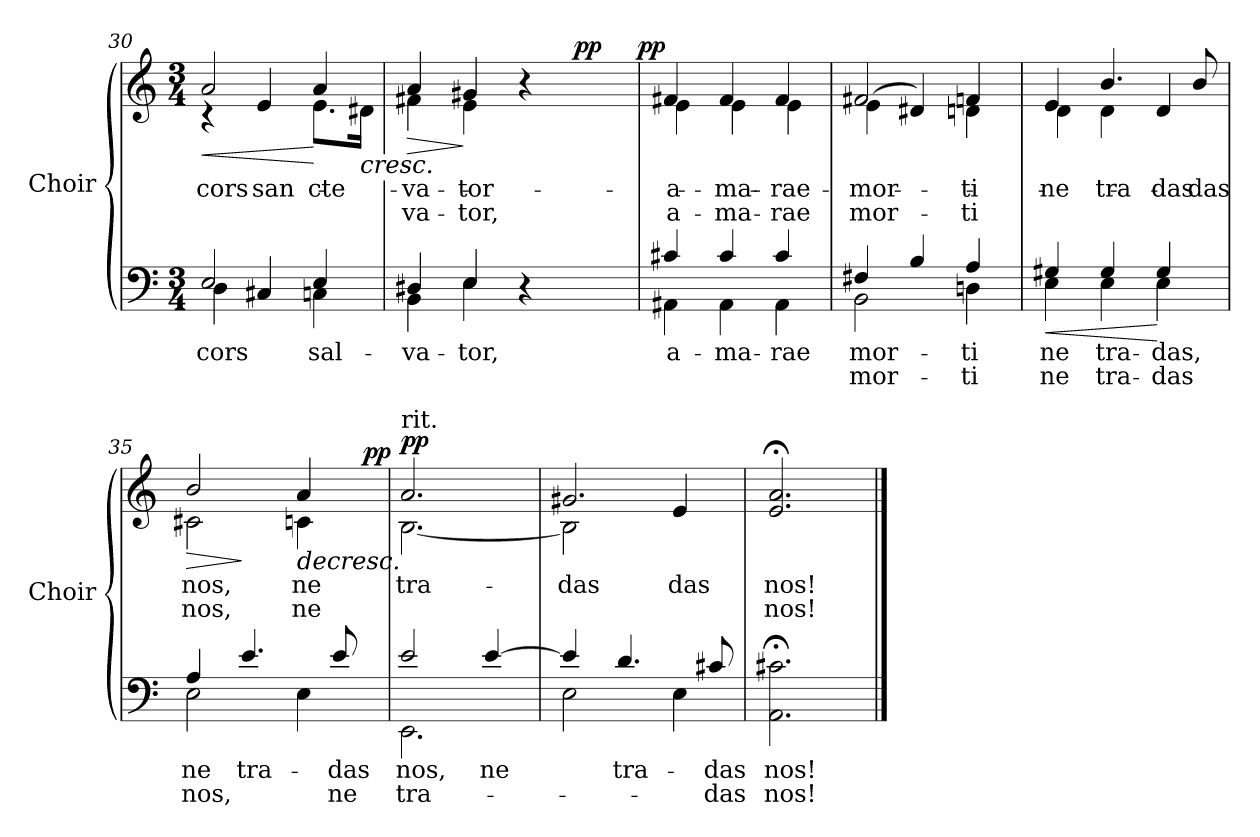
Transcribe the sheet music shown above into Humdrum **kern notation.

**kern	**text	**text	**kern	**text	**text	**dynam
*part1	*part1	*part1	*part1	*part1	*part1	*part1
*staff2	*staff2	*staff2	*staff1	*staff1	*staff1	*staff1/2
*I"Choir	*	*	*	*	*	*
*I'Choir	*	*	*	*	*	*
!!LO:LB:g=z
*clefF4	*	*	*clefG2	*	*	*
*k[]	*	*	*k[]	*	*	*
*a:	*	*	*a:	*	*	*
*M3/4	*	*	*M3/4	*	*	*
=30	=30	=30	=30	=30	=30	=30
!	!LO:LY:a:color=#000000	!	!	!	!	!
*^	*	*	*	*	*	*
!	!	!LO:LY:b:color=#000000	!	!	!	!	!
!	!	!	!	!	!LO:LY:a:color=#000000	!	!LO:HP:b
*	*	*	*	*^	*	*	*
2Ei/	4Di\	-cors	.	2ai/	4r	-cors	.	<
!	!	!	!	!	!	!LO:LY:b:color=#000000	!	!
.	4C#Xi/	.	.	.	4ei/	san-	.	.
!	!	!LO:LY:a:color=#000000	!	!	!	!	!	!
!	!	!LO:LY:b:color=#000000	!	!	!	!	!	!
!	!	!	!	!	!	!LO:LY:a:color=#000000	!	!
!	!	!	!	!	!	!LO:LY:b:color=#000000	!	!
4Ei/	4Cni\	sal-	.	4ai/	8.ei\L	-cte	.	[ [
!	!	!	!	!	!	!	!	!LO:HP:b
.	.	.	.	.	16d#Xi\Jk	.	.	<
*v	*v	*	*	*	*	*	*	*
*	*	*	*v	*v	*	*	*
=31	=31	=31	=31	=31	=31	=31
*	*	*	*^	*	*	*
!	!LO:LY:a:color=#000000	!	!	!	!	!	!
*^	*	*	*v	*v	*	*	*
*	*	*	*	*^	*	*	*
!	!	!LO:LY:b:color=#000000	!	!	!	!	!	!
*	*	*	*	*v	*v	*	*	*
*	*	*	*	*^	*	*	*
!	!	!	!	!	!	!LO:LY:a:color=#000000	!LO:LY:b:color=#000000	!LO:HP:b
*	*^	*	*	*	*^	*	*	*
4D#Xi/	4BBi\	2ryy	-va-	.	4ai/	4f#Xi\	2ryy	-va-	-va-	>
!	!	!	!LO:LY:a:color=#000000	!	!	!	!	!	!	!
!	!	!	!LO:LY:b:color=#000000	!	!	!	!	!	!	!
!	!	!	!	!	!	!	!	!LO:LY:a:color=#000000	!LO:LY:b:color=#000000	!
4Ei/	4Ei\	.	-tor,	.	4g#Xi/	4ei\	.	-tor	-tor,	] ] ]
4r	4ryy	8ryy	.	.	4r	4ryy	16ryy	.	.	.
.	.	.	.	.	.	.	32ryy	.	.	.
.	.	.	.	.	.	.	64...ryy	.	.	.
.	.	.	.	.	.	.	8ryy	.	.	pp
.	.	16ryy	.	.	.	.	.	.	.	.
.	.	32ryy	.	.	.	.	.	.	.	.
.	.	64ryy	.	.	.	.	.	.	.	.
.	.	128...ryy	.	.	.	.	.	.	.	.
.	.	.	.	.	.	.	512ryy	.	.	.
.	.	1024ryy	.	.	.	.	.	.	.	pp
*v	*v	*v	*	*	*	*	*	*	*	*
*	*	*	*v	*v	*v	*	*	*
=32	=32	=32	=32	=32	=32	=32
*^	*	*	*^	*	*	*
*	*^	*	*	*	*^	*	*	*
!	!	!	!LO:LY:a:color=#000000	!	!	!	!	!	!	!
*	*v	*v	*	*	*	*	*	*	*	*
*	*	*	*	*v	*v	*v	*	*	*
*	*^	*	*	*^	*	*	*
*	*	*	*	*	*	*^	*	*	*
!	!	!	!LO:LY:b:color=#000000	!	!	!	!	!	!	!
*	*v	*v	*	*	*	*	*	*	*	*
*	*	*	*	*v	*v	*v	*	*	*
*	*^	*	*	*^	*	*	*
*	*	*	*	*	*	*^	*	*	*
!	!	!	!	!	!	!	!	!LO:LY:a:color=#000000	!LO:LY:b:color=#000000	!
*	*v	*v	*	*	*	*	*	*	*	*
*	*	*	*	*	*v	*v	*	*	*
4c#Xi/	4AA#Xi\	a-	.	4f#Xi/	4ei\	a-	a-	.
!	!	!LO:LY:a:color=#000000	!	!	!	!	!	!
!	!	!LO:LY:b:color=#000000	!	!	!	!	!	!
!	!	!	!	!	!	!LO:LY:a:color=#000000	!LO:LY:b:color=#000000	!
4c#i/	4AA#i\	-ma-	.	4f#i/	4ei\	-ma-	-ma-	.
!	!	!LO:LY:a:color=#000000	!	!	!	!	!	!
!	!	!LO:LY:b:color=#000000	!	!	!	!	!	!
!	!	!	!	!	!	!LO:LY:a:color=#000000	!LO:LY:b:color=#000000	!
4c#i/	4AA#i\	-rae	.	4f#i/	4ei\	-rae	-rae	.
=33	=33	=33	=33	=33	=33	=33	=33	=33
!	!	!LO:LY:a:color=#000000	!LO:LY:b:color=#000000	!	!	!	!	!
!	!	!	!	!	!	!LO:LY:a:color=#000000	!LO:LY:b:color=#000000	!
4F#Xi/	2BBi\	mor-	mor-	2f#Xi/	(4ei\	mor-	mor-	.
4Bi/	.	.	.	.	4d#Xi/)	.	.	.
!	!	!LO:LY:a:color=#000000	!LO:LY:b:color=#000000	!	!	!	!	!
!	!	!	!	!	!	!LO:LY:a:color=#000000	!LO:LY:b:color=#000000	!
4Ai/	4Dni\	-ti	-ti	4fni/	4dni\	-ti	-ti	.
=34	=34	=34	=34	=34	=34	=34	=34	=34
!	!	!LO:LY:a:color=#000000	!LO:LY:b:color=#000000	!	!	!	!	!LO:HP:b=2
!	!	!	!	!	!	!LO:LY:a:color=#000000	!	!LO:HP:n=1:b
!	!	!	!	!	!	!LO:LY:b:color=#000000	!	!LO:HP:n=1:b
4G#Xi/	4Ei\	ne	ne	4ei/	4di\	ne	.	< < <
!	!	!LO:LY:a:color=#000000	!LO:LY:b:color=#000000	!	!	!	!	!
!	!	!	!	!	!	!LO:LY:a:color=#000000	!	!
!	!	!	!	!	!	!LO:LY:b:color=#000000	!	!
4G#i/	4Ei\	tra-	tra-	4.bi/	4di\	tra-	.	.
!	!	!LO:LY:a:color=#000000	!LO:LY:b:color=#000000	!	!	!	!	!
!	!	!	!	!	!	!LO:LY:b:color=#000000	!	!
4G#i/	4Ei\	-das,	-das	.	4di/	-das	.	[
!	!	!	!	!	!	!LO:LY:a:color=#000000	!	!
.	.	.	.	8bi/	.	-das	.	[
*	*	*	*	*v	*v	*	*	*
=35	=35	=35	=35	=35	=35	=35	=35
!	!	!LO:LY:a:color=#000000	!LO:LY:b:color=#000000	!	!	!	!
!	!	!	!	!	!LO:LY:a:color=#000000	!LO:LY:b:color=#000000	!LO:HP:b
*	*	*	*	*^	*	*	*
*	*	*	*	*	*^	*	*	*
4Ai/	2Ei\	ne	nos,	2bi/	2c#Xi\	2ryy	nos,	nos,	>
!	!	!LO:LY:a:color=#000000	!	!	!	!	!	!	!
4.ei/	.	tra-	.	.	.	.	.	.	]
!	!	!	!	!	!	!	!LO:LY:a:color=#000000	!LO:LY:b:color=#000000	!LO:HP:n=1:b
.	4Ei\	.	.	4ai/	4cni\	8ryy	ne	ne	] >
!	!	!LO:LY:a:color=#000000	!LO:LY:b:color=#000000	!	!	!	!	!	!
8ei/	.	-das	ne	.	.	32ryy	.	.	.
.	.	.	.	.	.	64...ryy	.	.	.
.	.	.	.	.	.	16ryy	.	.	pp
.	.	.	.	.	.	512ryy	.	.	.
*v	*v	*	*	*	*	*	*	*	*
.	.	.	.	.	.	.	.	[
*	*	*	*v	*v	*v	*	*	*
=36	=36	=36	=36	=36	=36	=36
*	*	*	*^	*	*	*
*	*	*	*	*^	*	*	*
!	!LO:LY:a:color=#000000	!LO:LY:b:color=#000000	!	!	!	!	!	!
*^	*	*	*v	*v	*v	*	*	*
*	*	*	*	*^	*	*	*
*	*	*	*	*	*^	*	*	*
!	!	!	!	!	!	!	!LO:LY:a:color=#000000	!	!
*	*	*	*	*	*v	*v	*	*	*
*	*	*	*	*	*^	*	*	*
!	!	!	!	!LO:TX:t=rit.	!	!	!	!	!
!	!	!	!	!	!	!	!LO:LY:b:color=#000000	!	!
*	*	*	*	*	*v	*v	*	*	*
2ei/	2.EEi\	nos,	tra-	2.ai/	[2.Bi\	tra-	.	pp
!	!	!LO:LY:a:color=#000000	!	!	!	!	!	!
[4ei/	.	ne	.	.	.	.	.	.
=37	=37	=37	=37	=37	=37	=37	=37	=37
!	!	!	!	!	!	!LO:LY:a:color=#000000	!	!
4ei/]	2Ei\	.	.	2.g#Xi/	2Bi\]	-das	.	.
!	!	!LO:LY:a:color=#000000	!	!	!	!	!	!
4.di/	.	tra-	.	.	.	.	.	.
!	!	!	!	!	!	!LO:LY:b:color=#000000	!	!
.	4Ei\	.	.	.	4ei/	-das	.	.
!	!	!LO:LY:a:color=#000000	!LO:LY:b:color=#000000	!	!	!	!	!
8c#Xi/	.	-das	-das	.	.	.	.	.
*v	*v	*	*	*	*	*	*	*
*	*	*	*v	*v	*	*	*
=38	=38	=38	=38	=38	=38	=38
!	!LO:LY:a:color=#000000	!LO:LY:b:color=#000000	!	!	!	!
!	!	!	!	!LO:LY:a:color=#000000	!LO:LY:b:color=#000000	!
2.AAi\; 2.c#Xi;	nos!	nos!	2.ei/; 2.ai;	nos!	nos!	.
==	==	==	==	==	==	==
*-	*-	*-	*-	*-	*-	*-
